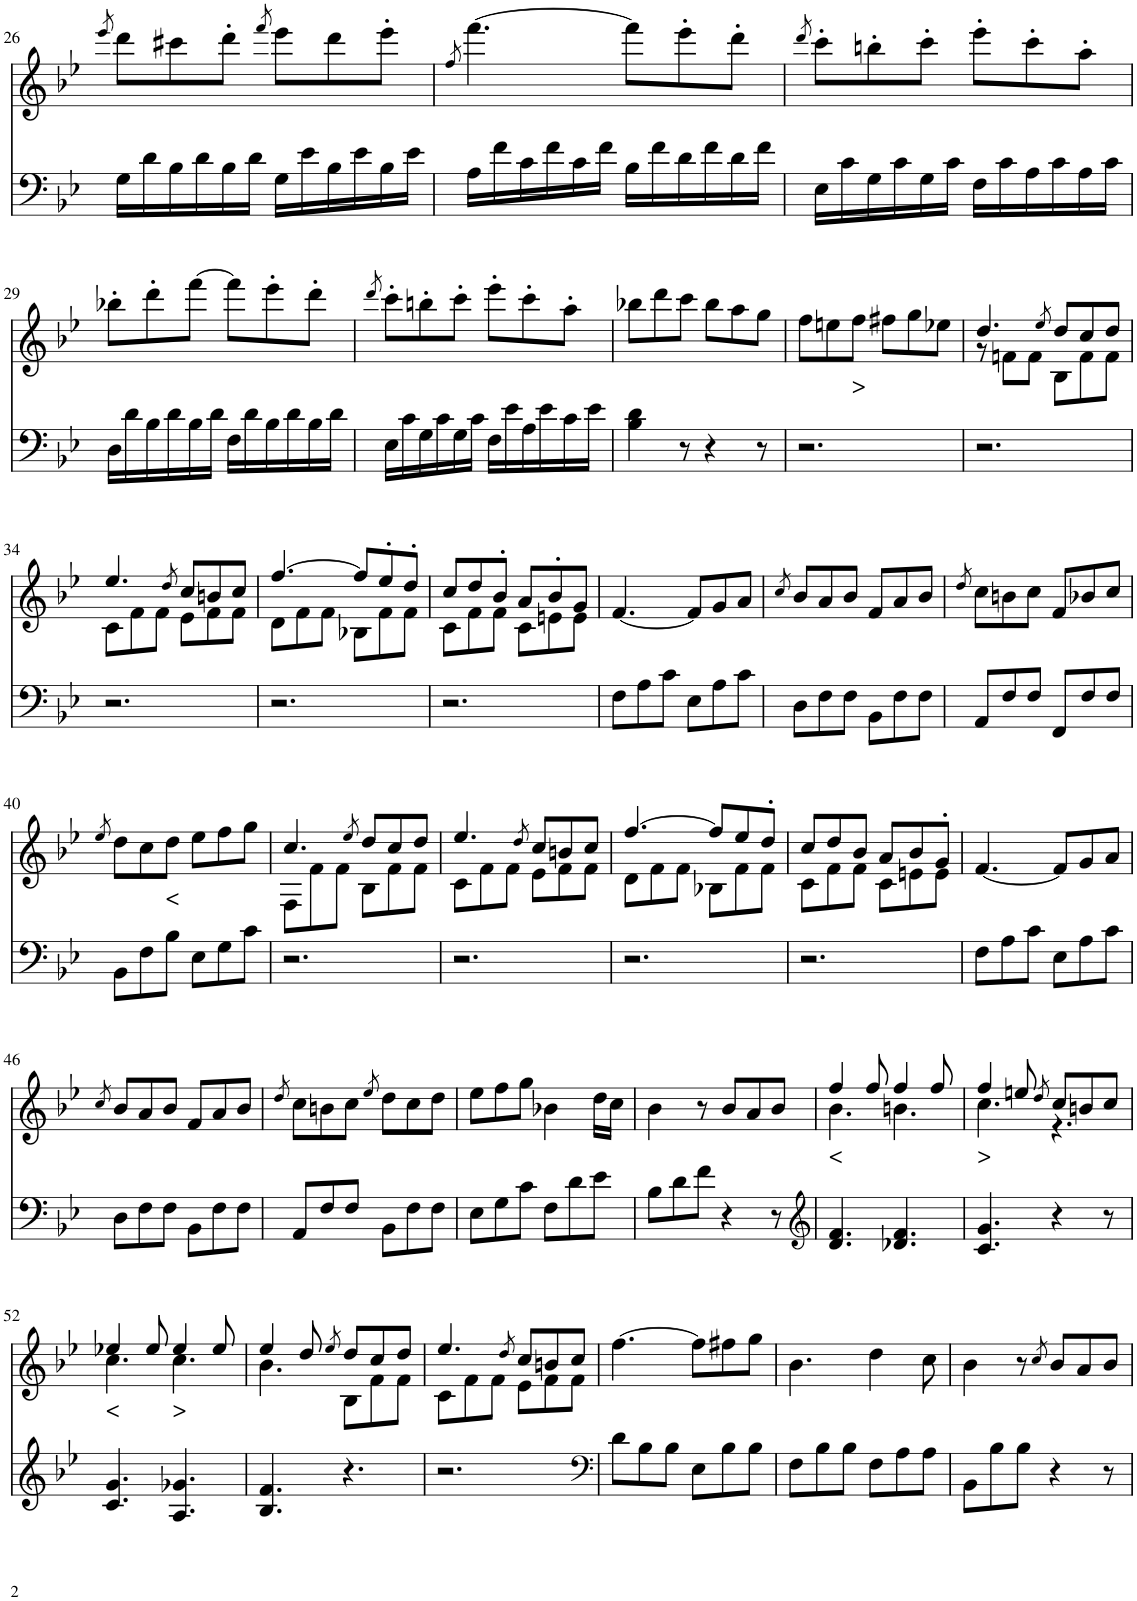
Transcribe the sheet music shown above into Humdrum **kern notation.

**kern	**kern	**text
*part2	*part1	*part1
*staff2	*staff1	*staff1
*I"Piano	*I"Piano	*
*I'Pno	*I'Pno	*
!!LO:PB:g=z
*clefF4	*clefG2	*
*k[b-e-]	*k[b-e-]	*
*g:	*g:	*
*M6/8	*M6/8	*
=26	=26	=26
.	8qeee-/	.
16G\LL	8ddd\L	.
16d\	.	.
16B-\	8ccc#X\	.
16d\	.	.
16B-\	8ddd'\J	.
16d\JJ	.	.
.	8qfff/	.
16G\LL	8eee-\L	.
16e-\	.	.
16B-\	8ddd\	.
16e-\	.	.
16B-\	8eee-'\J	.
16e-\JJ	.	.
=27	=27	=27
.	8qff/	.
16A\LL	[4.fff\	.
16f\	.	.
16c\	.	.
16f\	.	.
16c\	.	.
16f\JJ	.	.
16B-\LL	8fff\L]	.
16f\	.	.
16d\	8eee-'\	.
16f\	.	.
16d\	8ddd'\J	.
16f\JJ	.	.
=28	=28	=28
.	8qddd/	.
16E-\LL	8ccc'\L	.
16c\	.	.
16G\	8bbn'\	.
16c\	.	.
16G\	8ccc'\J	.
16c\JJ	.	.
16F\LL	8eee-'\L	.
16c\	.	.
16A\	8ccc'\	.
16c\	.	.
16A\	8aa'\J	.
16c\JJ	.	.
!!LO:LB:g=z
=29	=29	=29
16D\LL	8bb-X'\L	.
16d\	.	.
16B-\	8ddd'\	.
16d\	.	.
16B-\	[8fff\J	.
16d\JJ	.	.
16F\LL	8fff\L]	.
16d\	.	.
16B-\	8eee-'\	.
16d\	.	.
16B-\	8ddd'\J	.
16d\JJ	.	.
=30	=30	=30
.	8qddd/	.
16E-\LL	8ccc'\L	.
16c\	.	.
16G\	8bbn'\	.
16c\	.	.
16G\	8ccc'\J	.
16c\JJ	.	.
16F\LL	8eee-'\L	.
16e-\	.	.
16A\	8ccc'\	.
16e-\	.	.
16c\	8aa'\J	.
16e-\JJ	.	.
=31	=31	=31
4B-\ 4d\	8bb-X\L	.
.	8ddd\	.
8r	8ccc\J	.
4r	8bb-\L	.
.	8aa\	.
8r	8gg\J	.
=32	=32	=32
2.r	8ff\L	.
.	8een\	.
!	!	!LO:LY:b
.	8ff\J	>
.	8ff#X\L	.
.	8gg\	.
.	8ee-X\J	.
=33	=33	=33
*	*^	*
2.r	4.dd/	8r	.
.	.	8fn\L	.
.	.	8f\J	.
.	8qee-/	.	.
.	8dd/L	8B-\L	.
.	8cc/	8f\	.
.	8dd/J	8f\J	.
!!LO:LB:g=z	!!
=34	=34	=34	=34
2.r	4.ee-/	8c\L	.
.	.	8f\	.
.	.	8f\J	.
.	8qdd/	.	.
.	8cc/L	8e-\L	.
.	8bn/	8f\	.
.	8cc/J	8f\J	.
=35	=35	=35	=35
2.r	[4.ff/	8d\L	.
.	.	8f\	.
.	.	8f\J	.
.	8ff/L]	8B-X\L	.
.	8ee-'/	8f\	.
.	8dd'/J	8f\J	.
=36	=36	=36	=36
2.r	8cc/L	8c\L	.
.	8dd/	8f\	.
.	8b-'/J	8f\J	.
.	8a/L	8c\L	.
.	8b-'/	8en\	.
.	8g/J	8e\J	.
*	*v	*v	*
=37	=37	=37
8F\L	[4.f/	.
8A\	.	.
8c\J	.	.
8E-\L	8f/L]	.
8A\	8g/	.
8c\J	8a/J	.
=38	=38	=38
.	8qcc/	.
8D\L	8b-/L	.
8F\	8a/	.
8F\J	8b-/J	.
8BB-\L	8f/L	.
8F\	8a/	.
8F\J	8b-/J	.
=39	=39	=39
.	8qdd/	.
8AA/L	8cc\L	.
8F/	8bn\	.
8F/J	8cc\J	.
8FF/L	8f/L	.
8F/	8b-X/	.
8F/J	8cc/J	.
!!LO:LB:g=z
=40	=40	=40
.	8qee-/	.
8BB-\L	8dd\L	.
8F\	8cc\	.
!	!	!LO:LY:b
8B-\J	8dd\J	<
8E-\L	8ee-\L	.
8G\	8ff\	.
8c\J	8gg\J	.
=41	=41	=41
*	*^	*
2.r	4.cc/	8F\L	.
.	.	8f\	.
.	.	8f\J	.
.	8qee-/	.	.
.	8dd/L	8B-\L	.
.	8cc/	8f\	.
.	8dd/J	8f\J	.
=42	=42	=42	=42
2.r	4.ee-/	8c\L	.
.	.	8f\	.
.	.	8f\J	.
.	8qdd/	.	.
.	8cc/L	8e-\L	.
.	8bn/	8f\	.
.	8cc/J	8f\J	.
=43	=43	=43	=43
2.r	[4.ff/	8d\L	.
.	.	8f\	.
.	.	8f\J	.
.	8ff/L]	8B-X\L	.
.	8ee-/	8f\	.
.	8dd'/J	8f\J	.
=44	=44	=44	=44
2.r	8cc/L	8c\L	.
.	8dd/	8f\	.
.	8b-/J	8f\J	.
.	8a/L	8c\L	.
.	8b-/	8en\	.
.	8g'/J	8e\J	.
*	*v	*v	*
=45	=45	=45
8F\L	[4.f/	.
8A\	.	.
8c\J	.	.
8E-\L	8f/L]	.
8A\	8g/	.
8c\J	8a/J	.
!!LO:LB:g=z
=46	=46	=46
.	8qcc/	.
8D\L	8b-/L	.
8F\	8a/	.
8F\J	8b-/J	.
8BB-\L	8f/L	.
8F\	8a/	.
8F\J	8b-/J	.
=47	=47	=47
.	8qdd/	.
8AA/L	8cc\L	.
8F/	8bn\	.
8F/J	8cc\J	.
.	8qee-/	.
8BB-\L	8dd\L	.
8F\	8cc\	.
8F\J	8dd\J	.
=48	=48	=48
8E-\L	8ee-\L	.
8G\	8ff\	.
8c\J	8gg\J	.
8F\L	4b-X\	.
8d\	.	.
8e-\J	16dd\LL	.
.	16cc\JJ	.
=49	=49	=49
8B-\L	4b-\	.
8d\	.	.
8f\J	8r	.
4r	8b-/L	.
.	8a/	.
8r	8b-/J	.
=50	=50	=50
*clefG2	*	*
*	*^	*
!	!	!	!LO:LY:b
4.d/ 4.f/	4ff/	4.b-\	<
.	8ff/	.	.
4.d-X/ 4.f/	4ff/	4.bn\	.
.	8ff/	.	.
=51	=51	=51	=51
!	!	!	!LO:LY:b
4.c/ 4.g/	4ff/	4.cc\	>
.	8een/	.	.
.	8qdd/	.	.
4r	8cc/L	4.r	.
.	8bn/	.	.
8r	8cc/J	.	.
!!LO:LB:g=z	!!
=52	=52	=52	=52
!	!	!	!LO:LY:b
4.c/ 4.g/	4ee-X/	4.cc\	<
.	8ee-/	.	.
!	!	!	!LO:LY:b
4.A/ 4.g-X/	4ee-/	4.cc\	>
.	8ee-/	.	.
=53	=53	=53	=53
4.B-/ 4.f/	4ee-/	4.b-\	.
.	8dd/	.	.
.	8qee-/	.	.
4.r	8dd/L	8B-\L	.
.	8cc/	8f\	.
.	8dd/J	8f\J	.
=54	=54	=54	=54
2.r	4.ee-/	8c\L	.
.	.	8f\	.
.	.	8f\J	.
.	8qdd/	.	.
.	8cc/L	8e-\L	.
.	8bn/	8f\	.
.	8cc/J	8f\J	.
*	*v	*v	*
=55	=55	=55
*clefF4	*	*
8d\L	[4.ff\	.
8B-\	.	.
8B-\J	.	.
8E-\L	8ff\L]	.
8B-\	8ff#X\	.
8B-\J	8gg\J	.
=56	=56	=56
8F\L	4.b-\	.
8B-\	.	.
8B-\J	.	.
8F\L	4dd\	.
8A\	.	.
8A\J	8cc\	.
=57	=57	=57
8BB-\L	4b-\	.
8B-\	.	.
8B-\J	8r	.
.	8qcc/	.
4r	8b-/L	.
.	8a/	.
8r	8b-/J	.
=	=	=
*-	*-	*-
